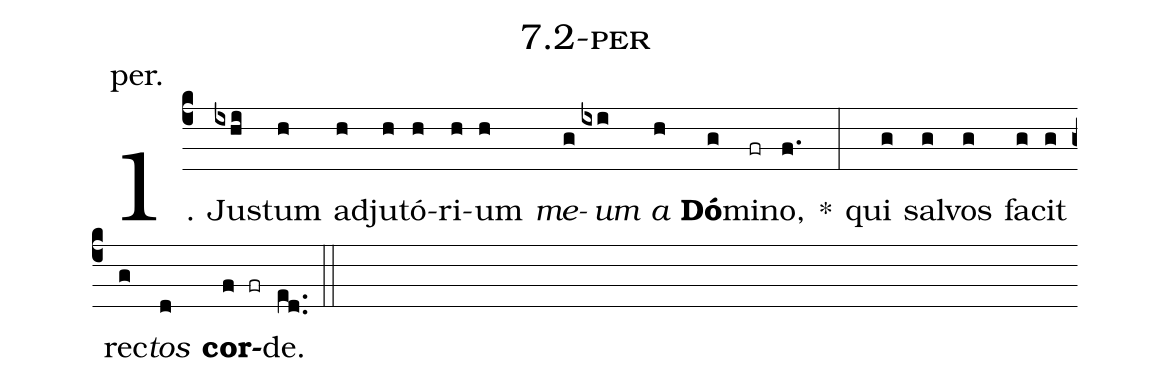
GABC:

name: 7.2-per;
annotation: per.;
%%
(c4)1. Jus(ixhi)tum(h) ad(h)ju(h)tó(h)ri(h)um(h) <i>me</i>(g)<i>um</i>(ixi) <i>a</i>(h) <b>Dó</b>(g)mi(fr)no,(f.) *(:) qui(g) sal(g)vos(g) fa(g)cit(g) rec(g)<i>tos</i>(d) <b>cor</b>(f fr)de.(ed..) (::)
